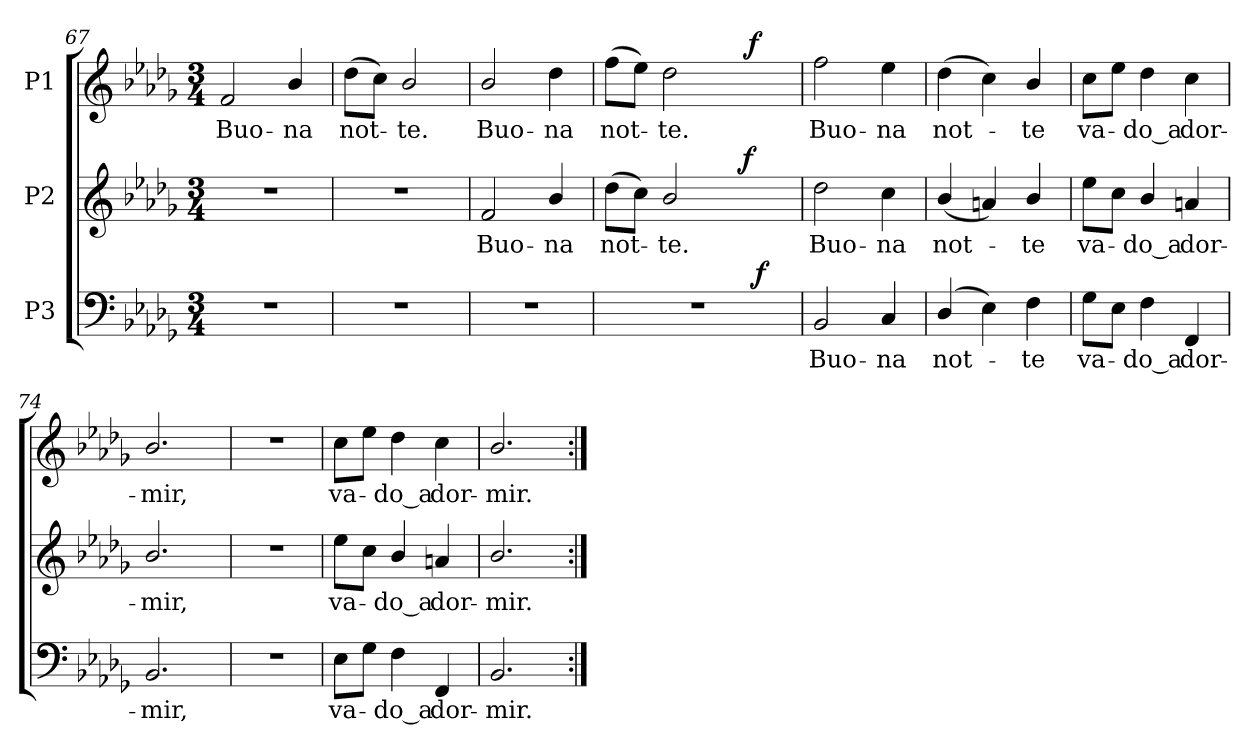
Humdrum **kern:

**kern	**text	**dynam	**kern	**text	**dynam	**kern	**text	**dynam
*part3	*part3	*part3	*part2	*part2	*part2	*part1	*part1	*part1
*staff3	*staff3	*staff3	*staff2	*staff2	*staff2	*staff1	*staff1	*staff1
*I"P3	*	*	*I"P2	*	*	*I"P1	*	*
*clefF4	*	*	*clefG2	*	*	*clefG2	*	*
*k[b-e-a-d-g-]	*	*	*k[b-e-a-d-g-]	*	*	*k[b-e-a-d-g-]	*	*
*D-:	*	*	*D-:	*	*	*D-:	*	*
*M3/4	*	*	*M3/4	*	*	*M3/4	*	*
=67	=67	=67	=67	=67	=67	=67	=67	=67
!LO:N:vis=1	!	!	!LO:N:vis=1	!	!	!	!	!
!	!	!	!	!	!	!	!LO:LY:b:color=#000000	!
2.r	.	.	2.r	.	.	2fi/	Buo-	.
!	!	!	!	!	!	!	!LO:LY:b:color=#000000	!
.	.	.	.	.	.	4b-i/	-na	.
=68	=68	=68	=68	=68	=68	=68	=68	=68
!LO:N:vis=1	!	!	!LO:N:vis=1	!	!	!	!	!
!	!	!	!	!	!	!	!LO:LY:b:color=#000000	!
2.r	.	.	2.r	.	.	(8dd-i\L	not-	.
.	.	.	.	.	.	8cci\J)	.	.
!	!	!	!	!	!	!	!LO:LY:b:color=#000000	!
.	.	.	.	.	.	2b-i/	-te.	.
!!LO:LB:g=z
=69	=69	=69	=69	=69	=69	=69	=69	=69
!LO:N:vis=1	!	!	!	!	!	!	!	!
!	!	!	!	!LO:LY:b:color=#000000	!	!	!	!
!	!	!	!	!	!	!	!LO:LY:b:color=#000000	!
2.r	.	.	2fi/	Buo-	.	2b-i/	Buo-	.
!	!	!	!	!LO:LY:b:color=#000000	!	!	!	!
!	!	!	!	!	!	!	!LO:LY:b:color=#000000	!
.	.	.	4b-i/	-na	.	4dd-i\	-na	.
=70	=70	=70	=70	=70	=70	=70	=70	=70
!LO:N:vis=1	!	!	!	!	!	!	!	!
!	!	!	!	!LO:LY:b:color=#000000	!	!	!	!
!	!	!	!	!	!	!	!LO:LY:b:color=#000000	!
*^	*	*	*^	*	*	*^	*	*
2.r	2ryy	.	.	(8dd-i\L	2ryy	not-	.	(8ffi\L	2ryy	not-	.
.	.	.	.	8cci\J)	.	.	.	8ee-i\J)	.	.	.
!	!	!	!	!	!	!LO:LY:b:color=#000000	!	!	!	!	!
!	!	!	!	!	!	!	!	!	!	!LO:LY:b:color=#000000	!
.	.	.	.	2b-i/	.	-te.	.	2dd-i\	.	-te.	.
.	16ryy	.	.	.	16ryy	.	.	.	16ryy	.	.
.	32...ryy	.	.	.	32ryy	.	.	.	32ryy	.	.
.	.	.	.	.	256.ryy	.	.	.	128...ryy	.	.
.	.	.	.	.	8ryy	.	f	.	.	.	.
.	.	.	.	.	.	.	.	.	8ryy	.	f
.	8ryy	.	f	.	.	.	.	.	.	.	.
.	.	.	.	.	64ryy	.	.	.	.	.	.
.	.	.	.	.	.	.	.	.	64ryy	.	.
.	.	.	.	.	128ryy	.	.	.	.	.	.
.	256ryy	.	.	.	.	.	.	.	.	.	.
.	.	.	.	.	512ryy	.	.	.	.	.	.
.	.	.	.	.	.	.	.	.	1024ryy	.	.
*v	*v	*	*	*	*	*	*	*v	*v	*	*
*	*	*	*v	*v	*	*	*	*	*
=71	=71	=71	=71	=71	=71	=71	=71	=71
*^	*	*	*^	*	*	*^	*	*
!	!	!LO:LY:b:color=#000000	!	!	!	!	!	!	!	!	!
*v	*v	*	*	*	*	*	*	*v	*v	*	*
*	*	*	*v	*v	*	*	*	*	*
*^	*	*	*^	*	*	*^	*	*
!	!	!	!	!	!	!LO:LY:b:color=#000000	!	!	!	!	!
*v	*v	*	*	*	*	*	*	*v	*v	*	*
*	*	*	*v	*v	*	*	*	*	*
*^	*	*	*^	*	*	*^	*	*
!	!	!	!	!	!	!	!	!	!	!LO:LY:b:color=#000000	!
*v	*v	*	*	*	*	*	*	*v	*v	*	*
*	*	*	*v	*v	*	*	*	*	*
2BB-i/	Buo-	.	2dd-i\	Buo-	.	2ffi\	Buo-	.
!	!LO:LY:b:color=#000000	!	!	!	!	!	!	!
!	!	!	!	!LO:LY:b:color=#000000	!	!	!	!
!	!	!	!	!	!	!	!LO:LY:b:color=#000000	!
4Ci/	-na	.	4cci\	-na	.	4ee-i\	-na	.
=72	=72	=72	=72	=72	=72	=72	=72	=72
!	!LO:LY:b:color=#000000	!	!	!	!	!	!	!
!	!	!	!	!LO:LY:b:color=#000000	!	!	!	!
!	!	!	!	!	!	!	!LO:LY:b:color=#000000	!
(4D-i/	not-	.	(4b-i/	not-	.	(4dd-i\	not-	.
4E-i\)	.	.	4ani/)	.	.	4cci\)	.	.
!	!LO:LY:b:color=#000000	!	!	!	!	!	!	!
!	!	!	!	!LO:LY:b:color=#000000	!	!	!	!
!	!	!	!	!	!	!	!LO:LY:b:color=#000000	!
4Fi\	-te	.	4b-i/	-te	.	4b-i/	-te	.
=73	=73	=73	=73	=73	=73	=73	=73	=73
!	!LO:LY:b:color=#000000	!	!	!	!	!	!	!
!	!	!	!	!LO:LY:b:color=#000000	!	!	!	!
!	!	!	!	!	!	!	!LO:LY:b:color=#000000	!
8G-i\L	va-	.	8ee-i\L	va-	.	8cci\L	va-	.
8E-i\J	.	.	8cci\J	.	.	8ee-i\J	.	.
!	!LO:LY:b:color=#000000	!	!	!	!	!	!	!
!	!	!	!	!LO:LY:b:color=#000000	!	!	!	!
!	!	!	!	!	!	!	!LO:LY:b:color=#000000	!
4Fi\	-do_a	.	4b-i/	-do_a	.	4dd-i\	-do_a	.
!	!LO:LY:b:color=#000000	!	!	!	!	!	!	!
!	!	!	!	!LO:LY:b:color=#000000	!	!	!	!
!	!	!	!	!	!	!	!LO:LY:b:color=#000000	!
4FFi/	dor-	.	4ani/	dor-	.	4cci\	dor-	.
=74	=74	=74	=74	=74	=74	=74	=74	=74
!	!LO:LY:b:color=#000000	!	!	!	!	!	!	!
!	!	!	!	!LO:LY:b:color=#000000	!	!	!	!
!	!	!	!	!	!	!	!LO:LY:b:color=#000000	!
2.BB-i/	-mir,	.	2.b-i/	-mir,	.	2.b-i/	-mir,	.
=75	=75	=75	=75	=75	=75	=75	=75	=75
!LO:N:vis=1	!	!	!LO:N:vis=1	!	!	!LO:N:vis=1	!	!
2.r	.	.	2.r	.	.	2.r	.	.
=76	=76	=76	=76	=76	=76	=76	=76	=76
!	!LO:LY:b:color=#000000	!	!	!	!	!	!	!
!	!	!	!	!LO:LY:b:color=#000000	!	!	!	!
!	!	!	!	!	!	!	!LO:LY:b:color=#000000	!
8E-i\L	va-	.	8ee-i\L	va-	.	8cci\L	va-	.
8G-i\J	.	.	8cci\J	.	.	8ee-i\J	.	.
!	!LO:LY:b:color=#000000	!	!	!	!	!	!	!
!	!	!	!	!LO:LY:b:color=#000000	!	!	!	!
!	!	!	!	!	!	!	!LO:LY:b:color=#000000	!
4Fi\	-do_a	.	4b-i/	-do_a	.	4dd-i\	-do_a	.
!	!LO:LY:b:color=#000000	!	!	!	!	!	!	!
!	!	!	!	!LO:LY:b:color=#000000	!	!	!	!
!	!	!	!	!	!	!	!LO:LY:b:color=#000000	!
4FFi/	dor-	.	4ani/	dor-	.	4cci\	dor-	.
=77	=77	=77	=77	=77	=77	=77	=77	=77
!	!LO:LY:b:color=#000000	!	!	!	!	!	!	!
!	!	!	!	!LO:LY:b:color=#000000	!	!	!	!
!	!	!	!	!	!	!	!LO:LY:b:color=#000000	!
2.BB-i/	-mir.	.	2.b-i/	-mir.	.	2.b-i/	-mir.	.
=:|!	=:|!	=:|!	=:|!	=:|!	=:|!	=:|!	=:|!	=:|!
*-	*-	*-	*-	*-	*-	*-	*-	*-
